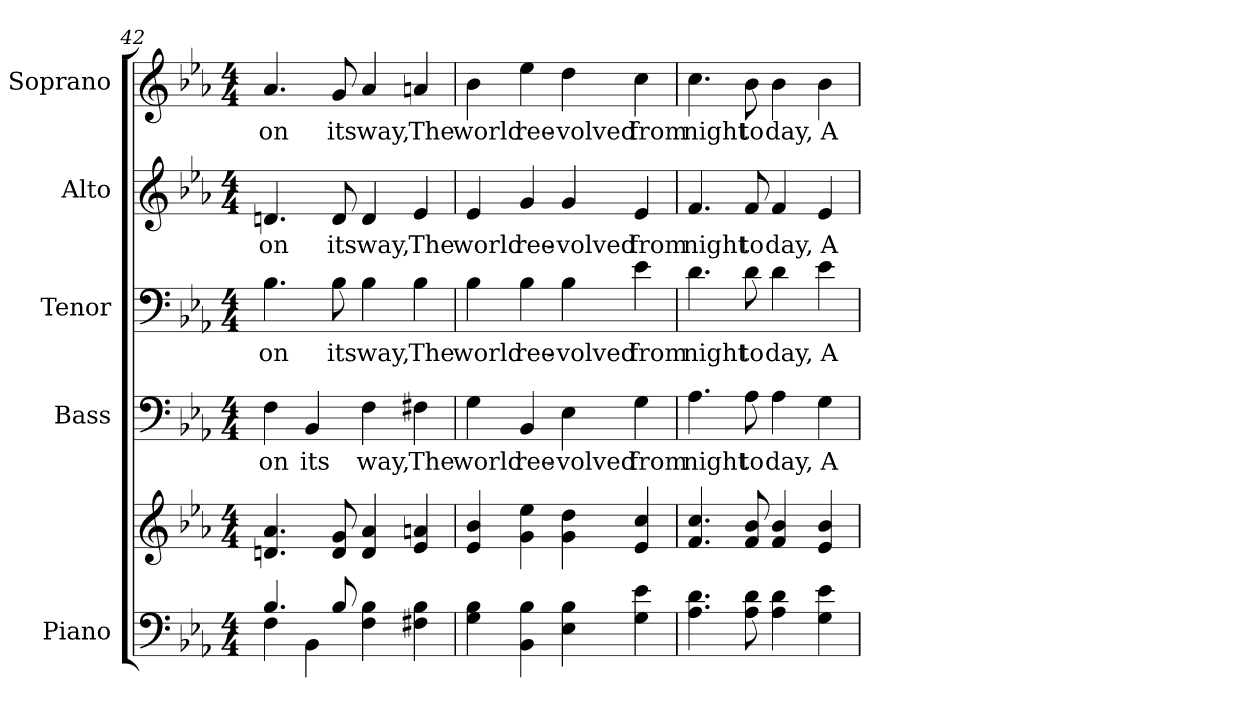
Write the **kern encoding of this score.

**kern	**kern	**kern	**text	**kern	**text	**kern	**text	**kern	**text
*part5	*part5	*part4	*part4	*part3	*part3	*part2	*part2	*part1	*part1
*staff6	*staff5	*staff4	*staff4	*staff3	*staff3	*staff2	*staff2	*staff1	*staff1
*I"Piano	*	*I"Bass	*	*I"Tenor	*	*I"Alto	*	*I"Soprano	*
*I'Pno.	*	*I'B.	*	*I'T.	*	*I'A.	*	*I'S.	*
*clefF4	*clefG2	*clefF4	*	*clefF4	*	*clefG2	*	*clefG2	*
*k[b-e-a-]	*k[b-e-a-]	*k[b-e-a-]	*	*k[b-e-a-]	*	*k[b-e-a-]	*	*k[b-e-a-]	*
*E-:	*E-:	*E-:	*	*E-:	*	*E-:	*	*E-:	*
*M4/4	*M4/4	*M4/4	*	*M4/4	*	*M4/4	*	*M4/4	*
=42	=42	=42	=42	=42	=42	=42	=42	=42	=42
*^	*	*	*	*	*	*	*	*	*
!	!	!	!	!LO:LY:b:color=#000000	!	!	!	!	!	!
!	!	!	!	!	!	!LO:LY:b:color=#000000	!	!	!	!
!	!	!	!	!	!	!	!	!LO:LY:b:color=#000000	!	!
!	!	!	!	!	!	!	!	!	!	!LO:LY:b:color=#000000
4.B-i/	4Fi\	4.dni/ 4.a-i	4Fi\	on	4.B-i\	on	4.dni/	on	4.a-i/	on
!	!	!	!	!LO:LY:b:color=#000000	!	!	!	!	!	!
.	4BB-i\	.	4BB-i/	its	.	.	.	.	.	.
!	!	!	!	!	!	!LO:LY:b:color=#000000	!	!	!	!
!	!	!	!	!	!	!	!	!LO:LY:b:color=#000000	!	!
!	!	!	!	!	!	!	!	!	!	!LO:LY:b:color=#000000
8B-i/	.	8di/ 8gi	.	.	8B-i\	its	8di/	its	8gi/	its
!	!	!	!	!LO:LY:b:color=#000000	!	!	!	!	!	!
!	!	!	!	!	!	!LO:LY:b:color=#000000	!	!	!	!
!	!	!	!	!	!	!	!	!LO:LY:b:color=#000000	!	!
!	!	!	!	!	!	!	!	!	!	!LO:LY:b:color=#000000
4Fi\ 4B-i	2ryy	4di/ 4a-i	4Fi\	way,	4B-i\	way,	4di/	way,	4a-i/	way,
!	!	!	!	!LO:LY:b:color=#000000	!	!	!	!	!	!
!	!	!	!	!	!	!LO:LY:b:color=#000000	!	!	!	!
!	!	!	!	!	!	!	!	!LO:LY:b:color=#000000	!	!
!	!	!	!	!	!	!	!	!	!	!LO:LY:b:color=#000000
4F#Xi\ 4B-i	.	4e-i/ 4ani	4F#Xi\	The	4B-i\	The	4e-i/	The	4ani/	The
*v	*v	*	*	*	*	*	*	*	*	*
!!LO:PB:g=z
=43	=43	=43	=43	=43	=43	=43	=43	=43	=43
!	!	!	!LO:LY:b:color=#000000	!	!	!	!	!	!
!	!	!	!	!	!LO:LY:b:color=#000000	!	!	!	!
!	!	!	!	!	!	!	!LO:LY:b:color=#000000	!	!
!	!	!	!	!	!	!	!	!	!LO:LY:b:color=#000000
4Gi\ 4B-i	4e-i/ 4b-i	4Gi\	world	4B-i\	world	4e-i/	world	4b-i\	world
!	!	!	!LO:LY:b:color=#000000	!	!	!	!	!	!
!	!	!	!	!	!LO:LY:b:color=#000000	!	!	!	!
!	!	!	!	!	!	!	!LO:LY:b:color=#000000	!	!
!	!	!	!	!	!	!	!	!	!LO:LY:b:color=#000000
4BB-i\ 4B-i	4gi\ 4ee-i	4BB-i/	ree-	4B-i\	ree-	4gi/	ree-	4ee-i\	ree-
!	!	!	!LO:LY:b:color=#000000	!	!	!	!	!	!
!	!	!	!	!	!LO:LY:b:color=#000000	!	!	!	!
!	!	!	!	!	!	!	!LO:LY:b:color=#000000	!	!
!	!	!	!	!	!	!	!	!	!LO:LY:b:color=#000000
4E-i\ 4B-i	4gi\ 4ddi	4E-i\	-volved	4B-i\	-volved	4gi/	-volved	4ddi\	-volved
!	!	!	!LO:LY:b:color=#000000	!	!	!	!	!	!
!	!	!	!	!	!LO:LY:b:color=#000000	!	!	!	!
!	!	!	!	!	!	!	!LO:LY:b:color=#000000	!	!
!	!	!	!	!	!	!	!	!	!LO:LY:b:color=#000000
4Gi\ 4e-i	4e-i/ 4cci	4Gi\	from	4e-i\	from	4e-i/	from	4cci\	from
=44	=44	=44	=44	=44	=44	=44	=44	=44	=44
!	!	!	!LO:LY:b:color=#000000	!	!	!	!	!	!
!	!	!	!	!	!LO:LY:b:color=#000000	!	!	!	!
!	!	!	!	!	!	!	!LO:LY:b:color=#000000	!	!
!	!	!	!	!	!	!	!	!	!LO:LY:b:color=#000000
4.A-i\ 4.di	4.fi/ 4.cci	4.A-i\	night	4.di\	night	4.fi/	night	4.cci\	night
!	!	!	!LO:LY:b:color=#000000	!	!	!	!	!	!
!	!	!	!	!	!LO:LY:b:color=#000000	!	!	!	!
!	!	!	!	!	!	!	!LO:LY:b:color=#000000	!	!
!	!	!	!	!	!	!	!	!	!LO:LY:b:color=#000000
8A-i\ 8di	8fi/ 8b-i	8A-i\	to	8di\	to	8fi/	to	8b-i\	to
!	!	!	!LO:LY:b:color=#000000	!	!	!	!	!	!
!	!	!	!	!	!LO:LY:b:color=#000000	!	!	!	!
!	!	!	!	!	!	!	!LO:LY:b:color=#000000	!	!
!	!	!	!	!	!	!	!	!	!LO:LY:b:color=#000000
4A-i\ 4di	4fi/ 4b-i	4A-i\	day,	4di\	day,	4fi/	day,	4b-i\	day,
!	!	!	!LO:LY:b:color=#000000	!	!	!	!	!	!
!	!	!	!	!	!LO:LY:b:color=#000000	!	!	!	!
!	!	!	!	!	!	!	!LO:LY:b:color=#000000	!	!
*	*	*	*	*	*	*	*	*MM105	*
!	!	!	!	!	!	!	!	!	!LO:LY:b:color=#000000
4Gi\ 4e-i	4e-i/ 4b-i	4Gi\	A	4e-i\	A	4e-i/	A	4b-i\	A
=	=	=	=	=	=	=	=	=	=
*-	*-	*-	*-	*-	*-	*-	*-	*-	*-
